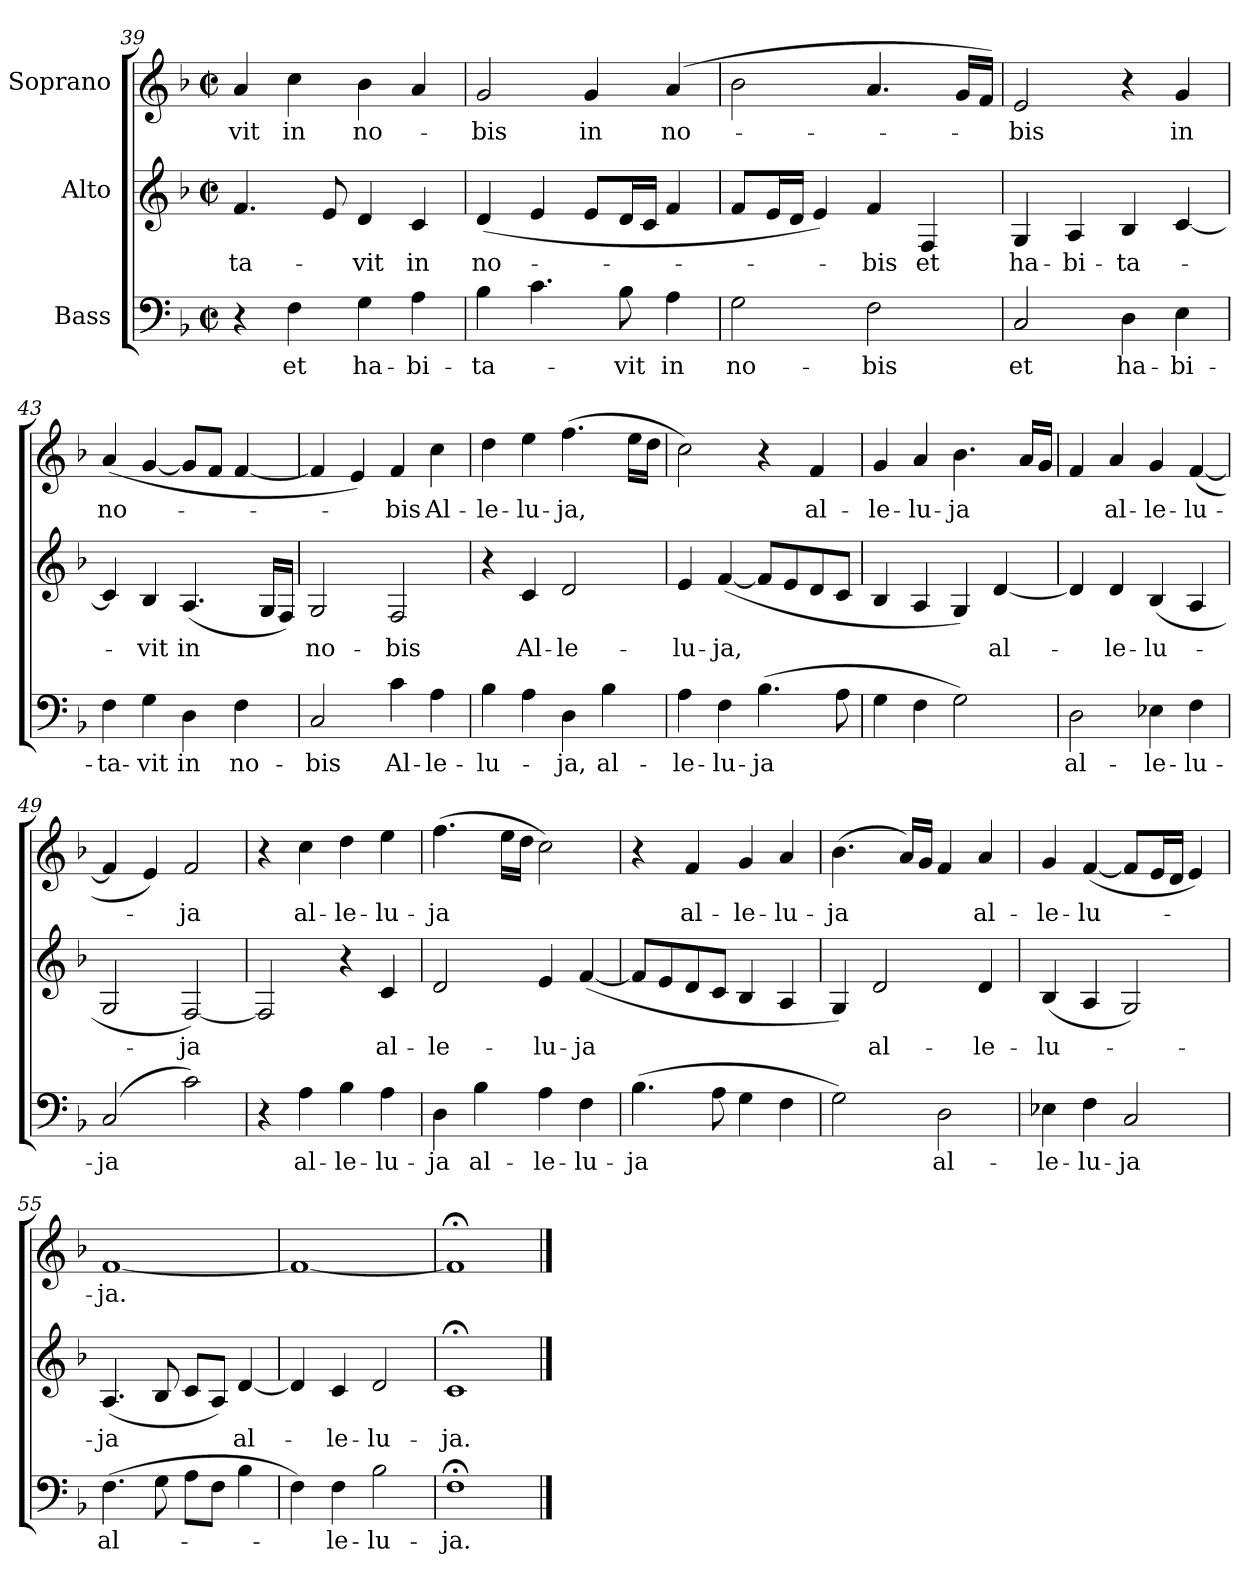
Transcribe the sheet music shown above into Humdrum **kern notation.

**kern	**text	**kern	**text	**kern	**text
*part3	*part3	*part2	*part2	*part1	*part1
*staff3	*staff3	*staff2	*staff2	*staff1	*staff1
*I"Bass	*	*I"Alto	*	*I"Soprano	*
*clefF4	*	*clefG2	*	*clefG2	*
*k[b-]	*	*k[b-]	*	*k[b-]	*
*F:	*	*F:	*	*F:	*
*M2/2	*	*M2/2	*	*M2/2	*
*met(c|)	*	*met(c|)	*	*met(c|)	*
=39	=39	=39	=39	=39	=39
4r	.	4.f/	-ta-	4a/	-vit
4F\	et	.	.	4cc\	in
.	.	8e/	.	.	.
4G\	ha-	4d/	-vit	4b-\	no-
4A\	-bi-	4c/	in	4a/	.
=40	=40	=40	=40	=40	=40
4B-\	-ta-	(4d/	no-	2g/	-bis
4.c\	.	4e/	.	.	.
.	.	8e/L	.	4g/	in
8B-\	-vit	16d/L	.	.	.
.	.	16c/JJ	.	.	.
4A\	in	4f/	.	(4a/	no-
=41	=41	=41	=41	=41	=41
2G\	no-	8f/L	.	2b-\	.
.	.	16e/L	.	.	.
.	.	16d/JJ	.	.	.
.	.	4e/)	.	.	.
2F\	-bis	4f/	-bis	4.a/	.
.	.	4F/	et	.	.
.	.	.	.	16g/LL	.
.	.	.	.	16f/JJ)	.
=42	=42	=42	=42	=42	=42
2C/	et	4G/	ha-	2e/	-bis
.	.	4A/	-bi-	.	.
4D\	ha-	4B-/	-ta-	4r	.
4E\	-bi-	[4c/	.	4g/	in
!!LO:LB:g=z
=43	=43	=43	=43	=43	=43
4F\	-ta-	4c/]	.	(4a/	no-
4G\	-vit	4B-/	-vit	[4g/	.
4D\	in	(4.A/	in	8g/L]	.
.	.	.	.	8f/J	.
4F\	no-	.	.	[4f/	.
.	.	16G/LL	.	.	.
.	.	16F/JJ)	.	.	.
=44	=44	=44	=44	=44	=44
2C/	-bis	2G/	no-	4f/]	.
.	.	.	.	4e/)	.
4c\	Al-	2F/	-bis	4f/	-bis
4A\	-le-	.	.	4cc\	Al-
=45	=45	=45	=45	=45	=45
4B-\	-lu-	4r	.	4dd\	-le-
4A\	.	4c/	Al-	4ee\	-lu-
4D\	-ja,	2d/	-le-	(4.ff\	-ja,
4B-\	al-	.	.	.	.
.	.	.	.	16ee\LL	.
.	.	.	.	16dd\JJ	.
=46	=46	=46	=46	=46	=46
4A\	-le-	4e/	-lu-	2cc\)	.
4F\	-lu-	([4f/	-ja,	.	.
(4.B-\	-ja	8f/L]	.	4r	.
.	.	8e/	.	.	.
.	.	8d/	.	4f/	al-
8A\	.	8c/J	.	.	.
=47	=47	=47	=47	=47	=47
4G\	.	4B-/	.	4g/	-le-
4F\	.	4A/	.	4a/	-lu-
2G\)	.	4G/)	.	4.b-\	-ja
.	.	[4d/	al-	.	.
.	.	.	.	16a/LL	.
.	.	.	.	16g/JJ	.
=48	=48	=48	=48	=48	=48
2D\	al-	4d/]	.	4f/	.
.	.	4d/	-le-	4a/	al-
4E-X\	-le-	(4B-/	-lu-	4g/	-le-
4F\	-lu-	4A/	.	([4f/	-lu-
=49	=49	=49	=49	=49	=49
(2C/	-ja	2G/	.	4f/]	.
.	.	.	.	4e/)	.
2c\)	.	[2F/)	-ja	2f/	-ja
!!LO:LB:g=z
=50	=50	=50	=50	=50	=50
4r	.	2F/]	.	4r	.
4A\	al-	.	.	4cc\	al-
4B-\	-le-	4r	.	4dd\	-le-
4A\	-lu-	4c/	al-	4ee\	-lu-
=51	=51	=51	=51	=51	=51
4D\	-ja	2d/	-le-	(4.ff\	-ja
4B-\	al-	.	.	.	.
.	.	.	.	16ee\LL	.
.	.	.	.	16dd\JJ	.
4A\	-le-	4e/	-lu-	2cc\)	.
4F\	-lu-	([4f/	-ja	.	.
=52	=52	=52	=52	=52	=52
(4.B-\	-ja	8f/L]	.	4r	.
.	.	8e/	.	.	.
.	.	8d/	.	4f/	al-
8A\	.	8c/J	.	.	.
4G\	.	4B-/	.	4g/	-le-
4F\	.	4A/	.	4a/	-lu-
=53	=53	=53	=53	=53	=53
2G\)	.	4G/)	.	(4.b-\	-ja
.	.	2d/	al-	.	.
.	.	.	.	16a/LL)	.
.	.	.	.	16g/JJ	.
2D\	al-	.	.	4f/	.
.	.	4d/	-le-	4a/	al-
=54	=54	=54	=54	=54	=54
4E-X\	-le-	(4B-/	-lu-	4g/	-le-
4F\	-lu-	4A/	.	([4f/	-lu-
2C/	-ja	2G/)	.	8f/L]	.
.	.	.	.	16e/L	.
.	.	.	.	16d/JJ	.
.	.	.	.	4e/)	.
=55	=55	=55	=55	=55	=55
(4.F\	al-	(4.A/	-ja	[1f	-ja.
8G\	.	8B-/	.	.	.
8A\L	.	8c/L	.	.	.
8F\J	.	8A/J)	.	.	.
4B-\	.	[4d/	al-	.	.
=56	=56	=56	=56	=56	=56
4F\)	.	4d/]	.	1f_	.
4F\	-le-	4c/	-le-	.	.
2B-\	-lu-	2d/	-lu-	.	.
=57	=57	=57	=57	=57	=57
1F;<	-ja.	1c;<	-ja.	1f;<]	.
==	==	==	==	==	==
*-	*-	*-	*-	*-	*-
